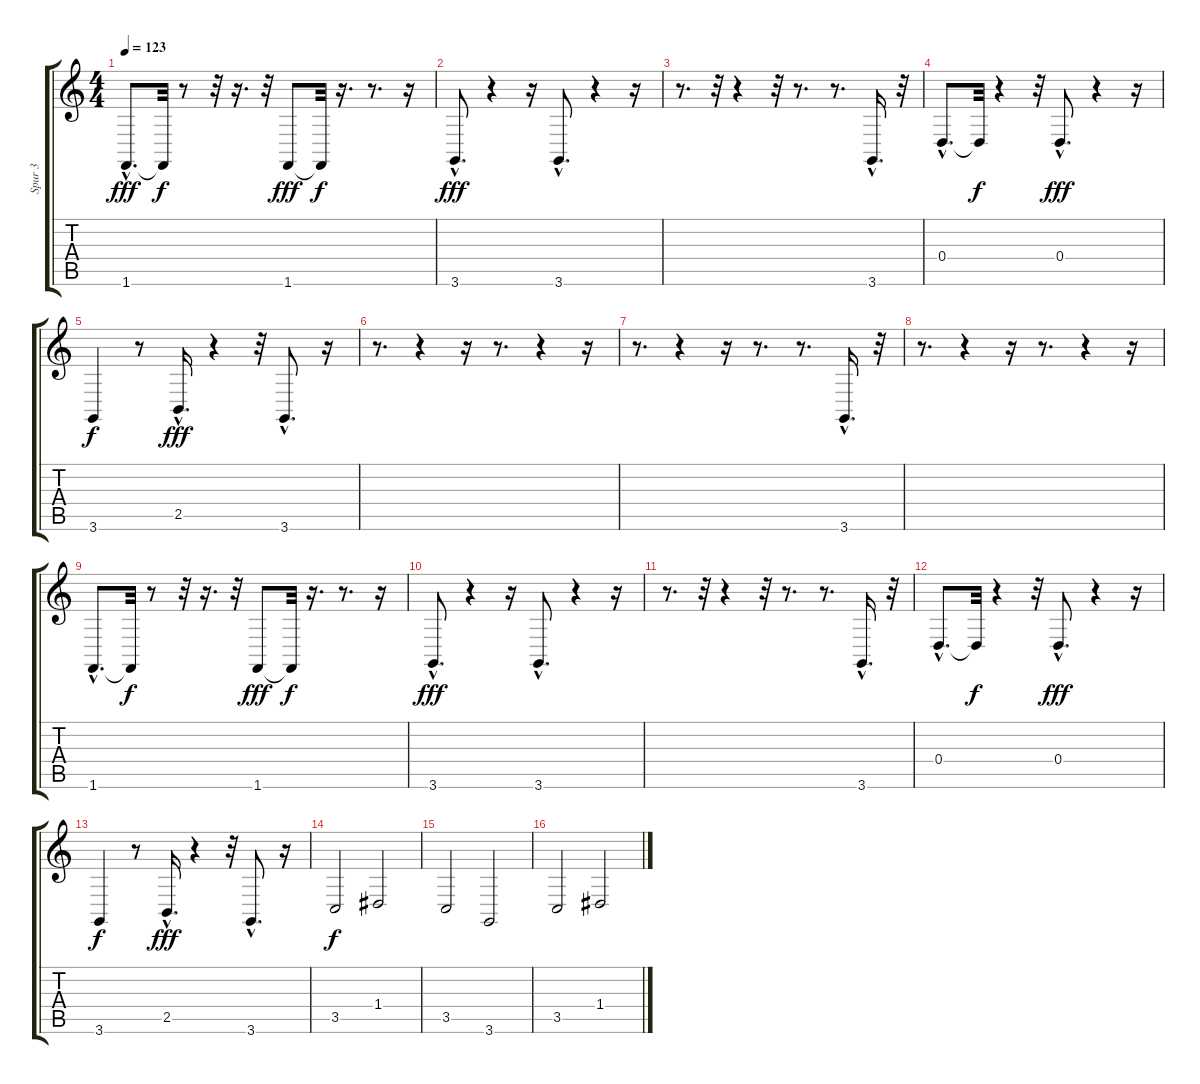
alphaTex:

\track ("Spur 3" "Spur 3") {instrument tuba}
\staff {score tabs}
\tuning (E4 B3 G3 D3 A2 E2) {hide}
\ts (4 4)
\tempo 123
\clef g2
\ks c
1.6{hac}.8{d dy fff} 1.6{t}.32{dy f} r.8 r.32 r.16{d} r.32 1.6.8{dy fff} 1.6{t}.32{dy f} r.16{d} r.8{d} r.16 |
3.6{hac}.8{d dy fff} r.4 r.16 3.6{hac}.8{d} r.4 r.16 |
r.8{d} r.32 r.4 r.32 r.8{d} r.8{d} 3.6{hac}.16{d} r.32 |
0.4{hac}.8{d} 0.4{t}.32{dy f} r.4 r.32 0.4{hac}.8{d dy fff} r.4 r.16 |
3.6.4{dy f} r.8 2.5{hac}.16{d dy fff} r.4 r.32 3.6{hac}.8{d} r.16 |
r.8{d} r.4 r.16 r.8{d} r.4 r.16 |
r.8{d} r.4 r.16 r.8{d} r.8{d} 3.6{hac}.16{d} r.32 |
r.8{d} r.4 r.16 r.8{d} r.4 r.16 |
1.6{hac}.8{d} 1.6{t}.32{dy f} r.8 r.32 r.16{d} r.32 1.6.8{dy fff} 1.6{t}.32{dy f} r.16{d} r.8{d} r.16 |
3.6{hac}.8{d dy fff} r.4 r.16 3.6{hac}.8{d} r.4 r.16 |
r.8{d} r.32 r.4 r.32 r.8{d} r.8{d} 3.6{hac}.16{d} r.32 |
0.4{hac}.8{d} 0.4{t}.32{dy f} r.4 r.32 0.4{hac}.8{d dy fff} r.4 r.16 |
3.6.4{dy f} r.8 2.5{hac}.16{d dy fff} r.4 r.32 3.6{hac}.8{d} r.16 |
3.5.2{dy f} 1.4.2 |
3.5.2 3.6.2 |
3.5.2 1.4.2
